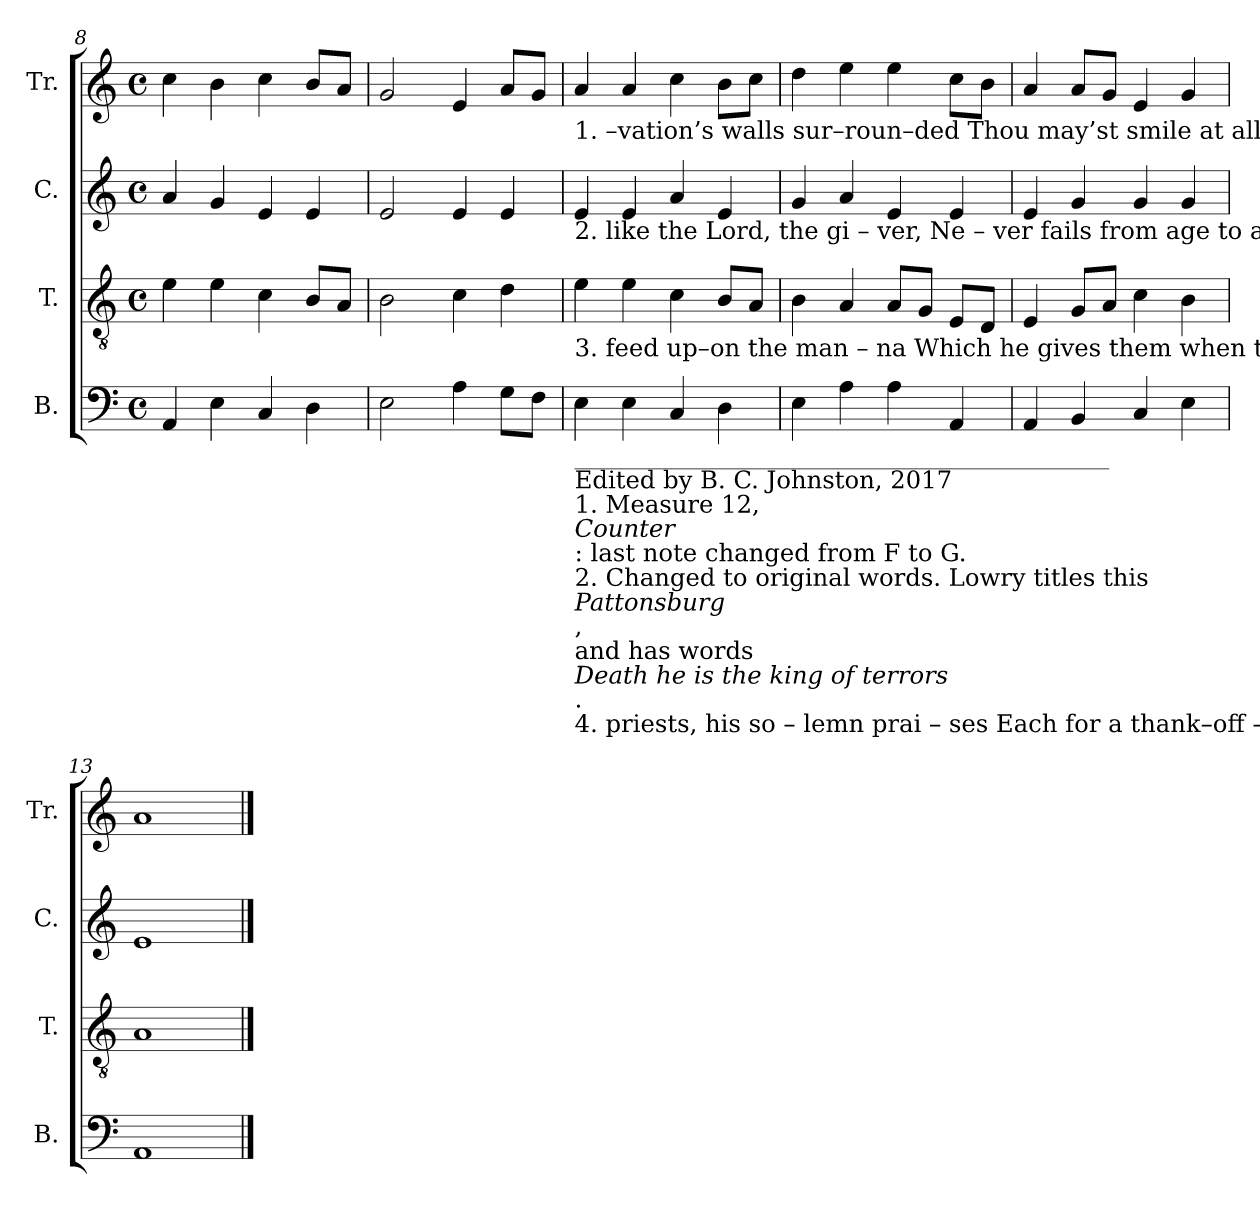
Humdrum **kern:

**kern	**kern	**kern	**kern
*part4	*part3	*part2	*part1
*staff4	*staff3	*staff2	*staff1
*I"B.	*I"T.	*I"C.	*I"Tr.
*I'B.	*I'T.	*I'C.	*I'Tr.
*clefF4	*clefGv2	*clefG2	*clefG2
*k[]	*k[]	*k[]	*k[]
*M4/4	*M4/4	*M4/4	*M4/4
*met(c)	*met(c)	*met(c)	*met(c)
=8	=8	=8	=8
4AA!/	4e!\	4a!/	4cc!\
4E!\	4e!\	4g!/	4b!\
4C!/	4c!\	4e!/	4cc!\
4D!\	8B!/L	4e!/	8b!/L
.	8A!/J	.	8a!/J
=9	=9	=9	=9
2E!\	2B!\	2e!/	2g!/
4A!\	4c!\	4e!/	4e!/
8G!\L	4d!\	4e!/	8a!/L
8F!\J	.	.	8g!/J
!!LO:LB:g=z
=10	=10	=10	=10
!	!	!	!LO:TX:b:t=1.  –vation’s walls sur–roun–ded   Thou  may’st   smile   at       all      thy     foes.
!	!	!LO:TX:b:t=2. like  the  Lord,  the      gi  –  ver,   Ne  –   ver         fails    from   age    to      age.	!
!	!LO:TX:b:t=3. feed  up–on    the      man – na    Which   he       gives  them  when  they pray.	!	!
!LO:TX:b:t=____________________________________________	!	!	!
!LO:TX:b:t=Edited by B. C. Johnston, 2017	!	!	!
!LO:TX:b:t=1. Measure 12,	!	!	!
!LO:TX:b:i:t=Counter	!	!	!
!LO:TX:b:t=&colon; last note changed from F to G.	!	!	!
!LO:TX:b:t=2. Changed to original words. Lowry titles this	!	!	!
!LO:TX:b:i:t=Pattonsburg	!	!	!
!LO:TX:b:t=,	!	!	!
!LO:TX:b:t=and has words	!	!	!
!LO:TX:b:i:t=Death he is the king of terrors	!	!	!
!LO:TX:b:t=.	!	!	!
!LO:TX:b:t=4. priests,  his  so – lemn  prai – ses   Each    for           a   thank–off – ering   brings.	!	!	!
4E!\	4e!\	4e!/	4a!/
4E!\	4e!\	4e!/	4a!/
4C!/	4c!\	4a!/	4cc!\
4D!\	8B!/L	4e!/	8b!\L
.	8A!/J	.	8cc!\J
=11	=11	=11	=11
4E!\	4B!\	4g!/	4dd!\
4A!\	4A!/	4a!/	4ee!\
4A!\	8A!/L	4e!/	4ee!\
.	8G!/J	.	.
4AA!/	8E!/L	4e!/	8cc!\L
.	8D!/J	.	8b!\J
=12	=12	=12	=12
4AA!/	4E!/	4e!/	4a!/
4BB!/	8G!/L	4g!/	8a!/L
.	8A!/J	.	8g!/J
4C!/	4c!\	4g!/	4e!/
4E!\	4B!\	4g!/	4g!/
=13	=13	=13	=13
1AA!	1A!	1e!	1a!
==	==	==	==
*-	*-	*-	*-
